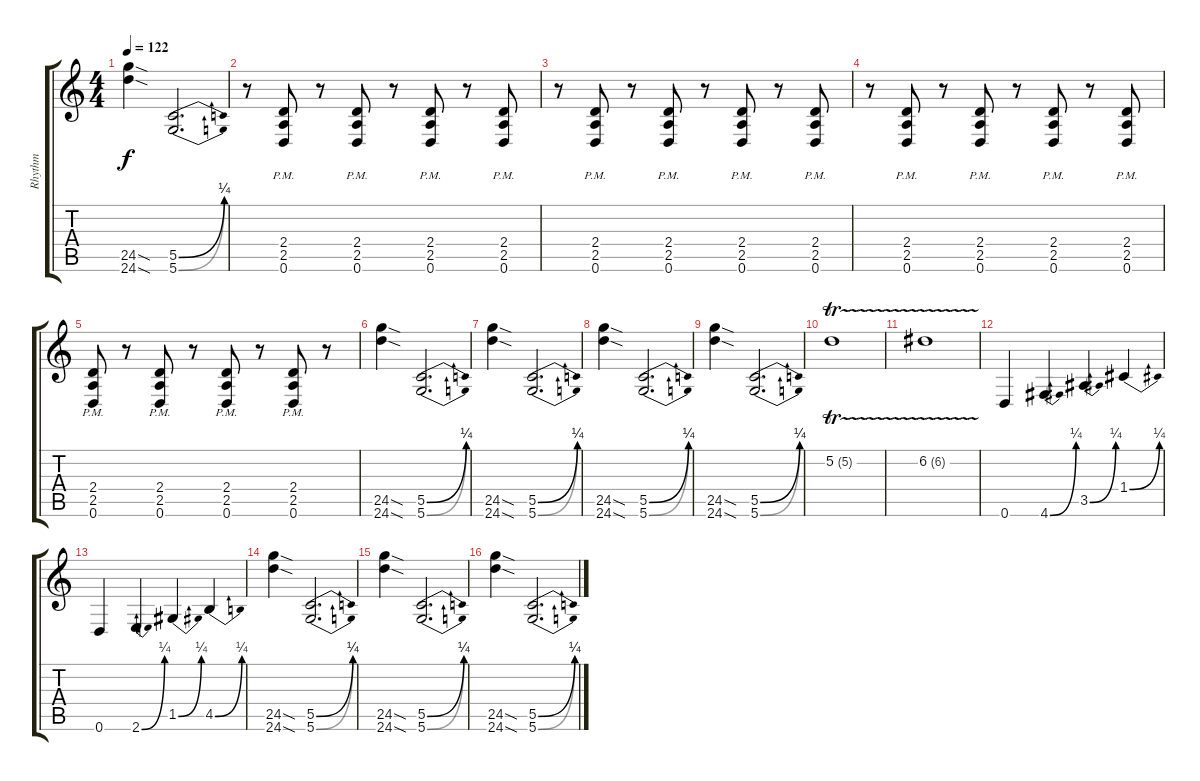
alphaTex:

\track ("Rhythm" "Rhythm") {instrument distortionguitar}
\staff {score tabs}
\tuning (D4 A3 F3 C3 G2 D2) {hide}
\ts (4 4)
\tempo 122
\clef g2
\ks c
(24.5{sod} 24.6{sod}).4{dy f} (5.5{be (bend 0 0 60 1)} 5.6{be (bend 0 0 60 1)}).2{d} |
r.8 (2.4{pm} 2.5{pm} 0.6{pm}).8 r.8 (2.4{pm} 2.5{pm} 0.6{pm}).8 r.8 (2.4{pm} 2.5{pm} 0.6{pm}).8 r.8 (2.4{pm} 2.5{pm} 0.6{pm}).8 |
r.8 (2.4{pm} 2.5{pm} 0.6{pm}).8 r.8 (2.4{pm} 2.5{pm} 0.6{pm}).8 r.8 (2.4{pm} 2.5{pm} 0.6{pm}).8 r.8 (2.4{pm} 2.5{pm} 0.6{pm}).8 |
r.8 (2.4{pm} 2.5{pm} 0.6{pm}).8 r.8 (2.4{pm} 2.5{pm} 0.6{pm}).8 r.8 (2.4{pm} 2.5{pm} 0.6{pm}).8 r.8 (2.4{pm} 2.5{pm} 0.6{pm}).8 |
(2.4{pm} 2.5{pm} 0.6{pm}).8 r.8 (2.4{pm} 2.5{pm} 0.6{pm}).8 r.8 (2.4{pm} 2.5{pm} 0.6{pm}).8 r.8 (2.4{pm} 2.5{pm} 0.6{pm}).8 r.8 |
(24.5{sod} 24.6{sod}).4 (5.5{be (bend 0 0 60 1)} 5.6{be (bend 0 0 60 1)}).2{d} |
(24.5{sod} 24.6{sod}).4 (5.5{be (bend 0 0 60 1)} 5.6{be (bend 0 0 60 1)}).2{d} |
(24.5{sod} 24.6{sod}).4 (5.5{be (bend 0 0 60 1)} 5.6{be (bend 0 0 60 1)}).2{d} |
(24.5{sod} 24.6{sod}).4 (5.5{be (bend 0 0 60 1)} 5.6{be (bend 0 0 60 1)}).2{d} |
5.2{tr (5 16)}.1 |
6.2{tr (6 16)}.1 |
0.6.4 4.6{be (bend 0 0 60 1)}.4 3.5{be (bend 0 0 60 1)}.4 1.4{be (bend 0 0 60 1)}.4 |
0.6.4 2.6{be (bend 0 0 60 1)}.4 1.5{be (bend 0 0 60 1)}.4 4.5{be (bend 0 0 60 1)}.4 |
(24.5{sod} 24.6{sod}).4 (5.5{be (bend 0 0 60 1)} 5.6{be (bend 0 0 60 1)}).2{d} |
(24.5{sod} 24.6{sod}).4 (5.5{be (bend 0 0 60 1)} 5.6{be (bend 0 0 60 1)}).2{d} |
(24.5{sod} 24.6{sod}).4 (5.5{be (bend 0 0 60 1)} 5.6{be (bend 0 0 60 1)}).2{d}
